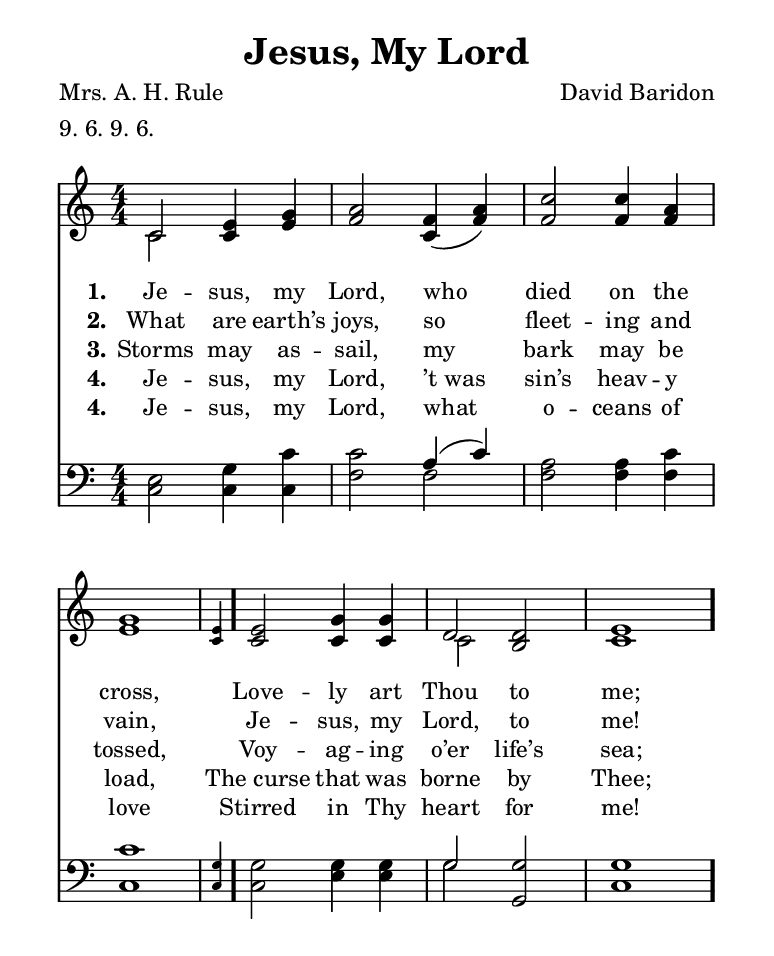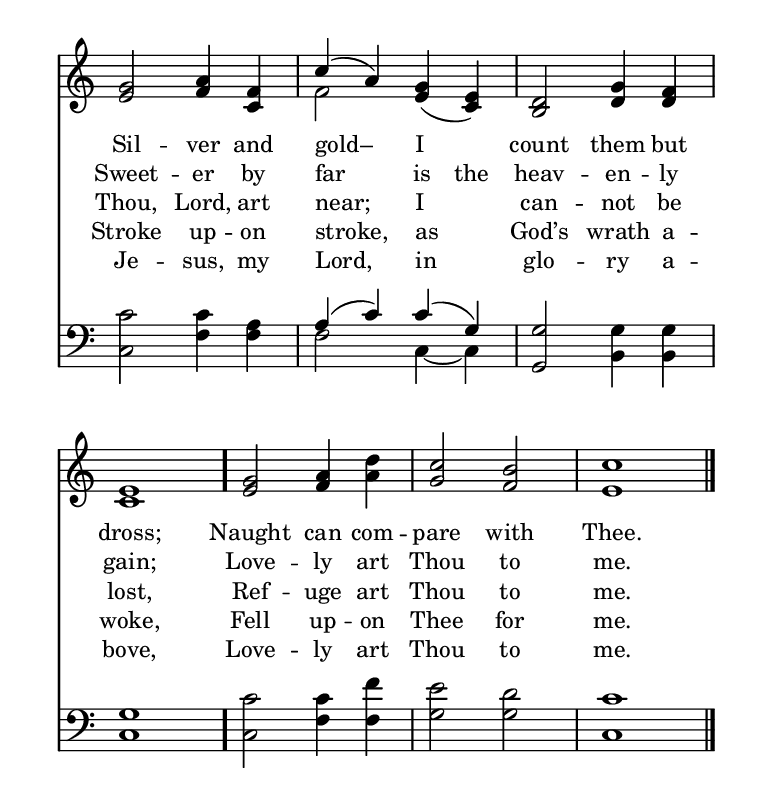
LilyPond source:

\include "common/global.ily"
\paper {
  \include "common/paper.ily"
  ragged-bottom = ##t
  systems-per-page = #(cond (is-eogsized 1) (#t #f))
}

\header{
  hymnnumber = "284"
  title = "Jesus, My Lord"
  tunename = ""
  meter = "9. 6. 9. 6."
  poet = "Mrs. A. H. Rule"
  composer = "David Baridon"
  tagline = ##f
}

global = {
  \include "common/overrides.ily"
  \override Staff.TimeSignature.style = #'numbered
  \time 4/4
  \override Score.MetronomeMark.transparent = ##t % hide all fermata changes too
  \tempo 4=120
  \key c \major
  \autoBeamOff
}

notesSoprano = {
\global
\relative c' {

  c2 e4 g | a2 f4( a) | c2 c4 a | g1 |
  \grace e4 e2 g4 g | d2 d | e1 | % TODO play grace note in MIDI only for verse 4
  g2 a4 f | c'( a) g( e) | d2 g4 f | e1 |
  g2 a4 d | c2 b | c1 |

  \bar "|."

}
}

notesAlto = {
\global
\relative e' {

  c2 c4 e | f2 c4( f) | f2 f4 f | e1 |
  \grace c4 c2 c4 c c2 b | c1 |
  e2 f4 c | f2 e4( c) | b2 d4 d | c1 |
  e2 f4 a | g2 f | e1 |

}
}

notesTenor = {
\global
\relative a {

  e2 g4 c | c2 a4( c) | a2 a4 c | c1 |
  \grace g4 g2 g4 g | g2 g | g1 |
  c2 c4 a | a( c) c( g) | g2 g4 g | g1 |
  c2 c4 f | e2 d | c1 |

}
}

notesBass = {
\global
\relative f {

  c2 c4 c | f2 f | f2 f4 f | c1 |
  \grace c4 c2 e4 e | g2 g, | c1 |
  c2 f4 f | f2 c4 ~ c4 | g2 b4 b | c1 |
  c2 f4 f | g2 g | c,1 |

}
}

wordsA = \lyricmode {
\set stanza = "1."

Je -- sus, my Lord, who died on the cross, \bar "."
Love -- ly art Thou to me; \bar "."
Sil -- ver and gold– I count them but dross; \bar "."
Naught can com -- pare with Thee. \bar "."

}

wordsB = \lyricmode {
\set stanza = "2."

What are earth’s joys, so fleet -- ing and vain,
Je -- sus, my Lord, to me!
Sweet -- er by far { \mon } is the { \moff } heav -- en -- ly gain;
Love -- ly art Thou to me.

}

wordsC = \lyricmode {
\set stanza = "3."

Storms may as -- sail, my bark may be tossed,
Voy -- ag -- ing o’er life’s sea;
Thou, Lord, art near; I can -- not be lost,
Ref -- uge art Thou to me.

}

wordsD = \lyricmode {
\set stanza = "4."

Je -- sus, my Lord, ’t_was sin’s heav -- y load,
The_curse that was borne by Thee;
Stroke up -- on stroke, as God’s wrath a -- woke,
Fell up -- on Thee for me.

}

wordsE = \lyricmode {
\set stanza = "4."

Je -- sus, my Lord, what o -- ceans of love
Stirred in Thy heart for me!
Je -- sus, my Lord, in glo -- ry a -- bove,
Love -- ly art Thou to me.

}

\score {
  \context ChoirStaff <<
    \context Staff = upper <<
      \set ChoirStaff.systemStartDelimiter = #'SystemStartBar
      \partcombine #'(2 . 9) \notesSoprano \notesAlto
      \context NullVoice = sopranos { \voiceOne << \notesSoprano >> }
      \context NullVoice = altos { \voiceTwo << \notesAlto >> }
      \context Lyrics = one   \lyricsto sopranos \wordsA
      \context Lyrics = two   \lyricsto sopranos \wordsB
      \context Lyrics = three \lyricsto sopranos \wordsC
      \context Lyrics = four  \lyricsto sopranos \wordsD
      \context Lyrics = five  \lyricsto sopranos \wordsE
    >>
    \context Staff = men <<
      \clef bass
      \partcombine #'(2 . 9) \notesTenor \notesBass
      \context NullVoice = tenors { \voiceOne << \notesTenor >> }
      \context NullVoice = basses { \voiceTwo << \notesBass >> }
    >>
  >>
  \layout {
    \include "common/layout.ily"
  }
  \midi{
    \include "common/midi.ily"
  }
}

\version "2.19.49"  % necessary for upgrading to future LilyPond versions.

% vi:set et ts=2 sw=2 ai nocindent syntax=lilypond:
